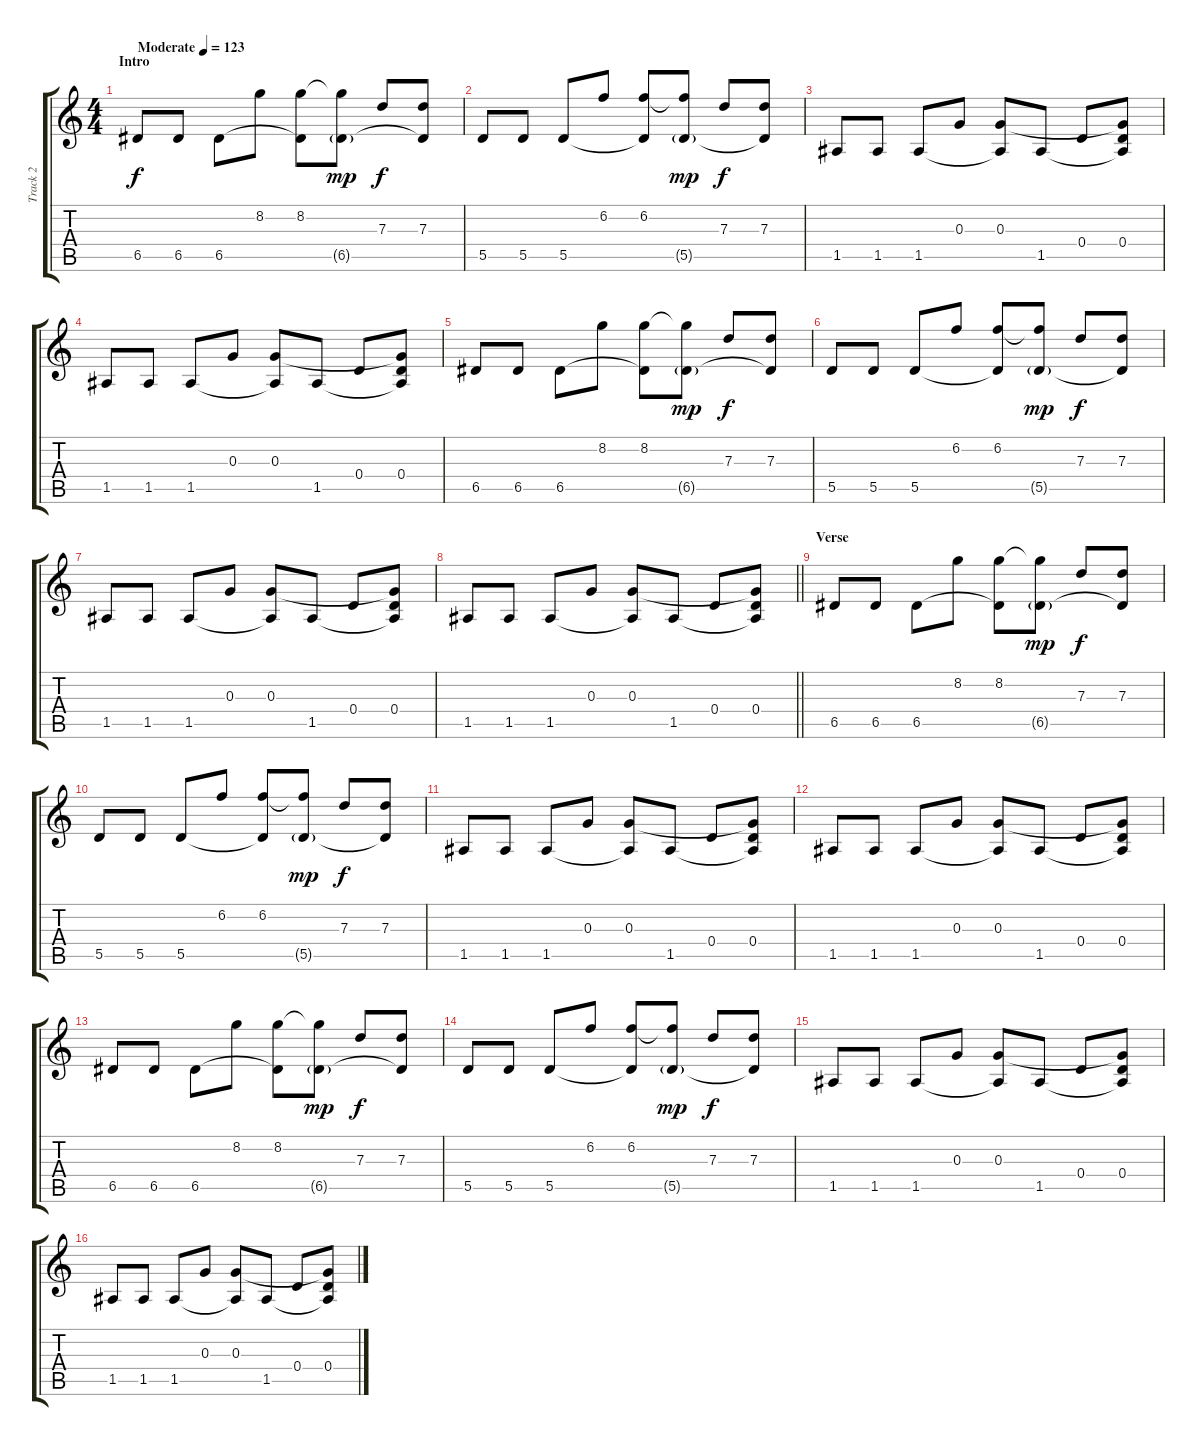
\track ("Track 2" "Track 2") {instrument electricguitarclean}
\staff {score tabs}
\tuning (E4 B3 G3 D3 A2 E2) {hide}
\ts (4 4)
\section ("" "Intro")
\tempo (123 "Moderate")
\clef g2
\ks c
6.5.8{dy f instrument electricguitarclean} 6.5.8 6.5.8 8.2.8 (8.2 6.5{t}).8 (8.2{t} 6.5{g}).8{dy mp} 7.3.8{dy f} (7.3 6.5{t}).8 |
5.5.8 5.5.8 5.5.8 6.2.8 (6.2 5.5{t}).8 (6.2{t} 5.5{g}).8{dy mp} 7.3.8{dy f} (7.3 5.5{t}).8 |
1.5.8 1.5.8 1.5.8 0.3.8 (0.3 1.5{t}).8 1.5.8 0.4.8 (0.3{t} 0.4 1.5{t}).8 |
1.5.8 1.5.8 1.5.8 0.3.8 (0.3 1.5{t}).8 1.5.8 0.4.8 (0.3{t} 0.4 1.5{t}).8 |
6.5.8 6.5.8 6.5.8 8.2.8 (8.2 6.5{t}).8 (8.2{t} 6.5{g}).8{dy mp} 7.3.8{dy f} (7.3 6.5{t}).8 |
5.5.8 5.5.8 5.5.8 6.2.8 (6.2 5.5{t}).8 (6.2{t} 5.5{g}).8{dy mp} 7.3.8{dy f} (7.3 5.5{t}).8 |
1.5.8 1.5.8 1.5.8 0.3.8 (0.3 1.5{t}).8 1.5.8 0.4.8 (0.3{t} 0.4 1.5{t}).8 |
\barLineRight lightlight
1.5.8 1.5.8 1.5.8 0.3.8 (0.3 1.5{t}).8 1.5.8 0.4.8 (0.3{t} 0.4 1.5{t}).8 |
\section ("" "Verse")
6.5.8 6.5.8 6.5.8 8.2.8 (8.2 6.5{t}).8 (8.2{t} 6.5{g}).8{dy mp} 7.3.8{dy f} (7.3 6.5{t}).8 |
5.5.8 5.5.8 5.5.8 6.2.8 (6.2 5.5{t}).8 (6.2{t} 5.5{g}).8{dy mp} 7.3.8{dy f} (7.3 5.5{t}).8 |
1.5.8 1.5.8 1.5.8 0.3.8 (0.3 1.5{t}).8 1.5.8 0.4.8 (0.3{t} 0.4 1.5{t}).8 |
1.5.8 1.5.8 1.5.8 0.3.8 (0.3 1.5{t}).8 1.5.8 0.4.8 (0.3{t} 0.4 1.5{t}).8 |
6.5.8 6.5.8 6.5.8 8.2.8 (8.2 6.5{t}).8 (8.2{t} 6.5{g}).8{dy mp} 7.3.8{dy f} (7.3 6.5{t}).8 |
5.5.8 5.5.8 5.5.8 6.2.8 (6.2 5.5{t}).8 (6.2{t} 5.5{g}).8{dy mp} 7.3.8{dy f} (7.3 5.5{t}).8 |
1.5.8 1.5.8 1.5.8 0.3.8 (0.3 1.5{t}).8 1.5.8 0.4.8 (0.3{t} 0.4 1.5{t}).8 |
1.5.8 1.5.8 1.5.8 0.3.8 (0.3 1.5{t}).8 1.5.8 0.4.8 (0.3{t} 0.4 1.5{t}).8
